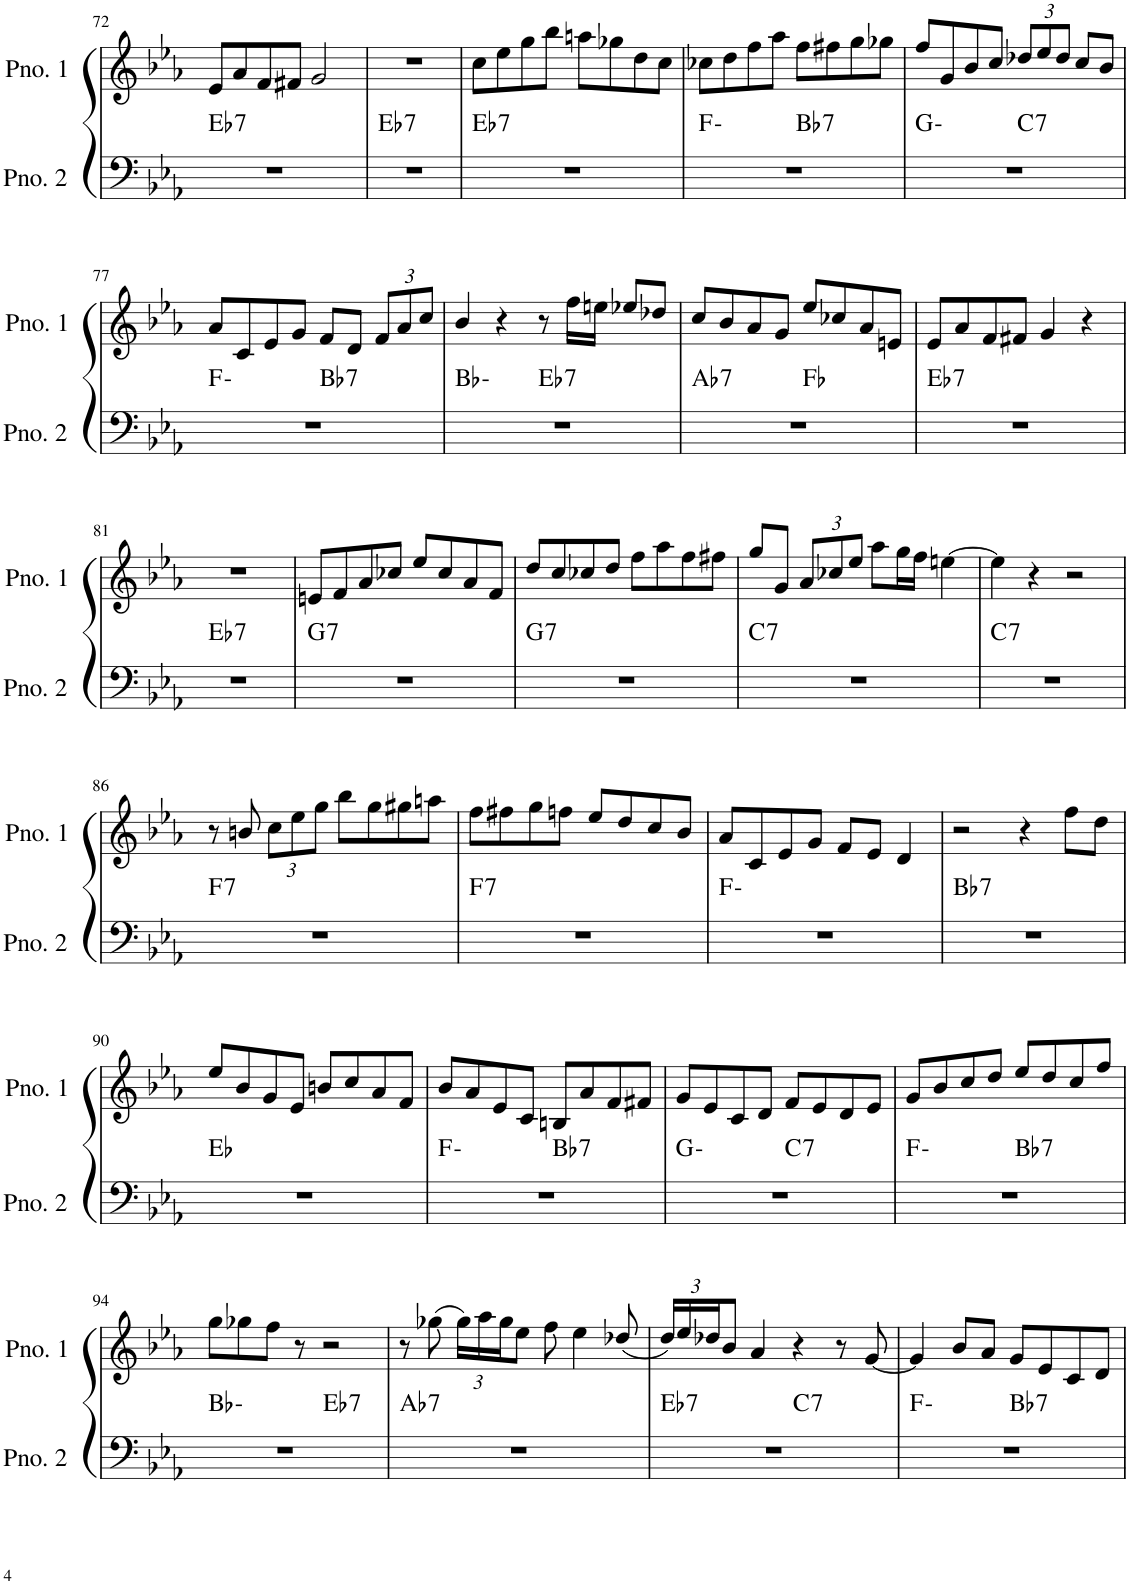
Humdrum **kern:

**kern	**harte	**kern
*part2	*part2	*part1
*staff2	*	*staff1
*I"ピアノ 2	*	*I"ピアノ 1
!!LO:PB:g=z
*clefF4	*	*clefG2
*k[b-e-a-]	*	*k[b-e-a-]
*M4/4	*	*M4/4
=72	=72	=72
!	!LO:H:kt=7	!
1r	Eb:7	8e-/L
.	.	8a-/
.	.	8f/
.	.	8f#X/J
.	.	2g/
=73	=73	=73
!	!LO:H:kt=7	!
1r	Eb:7	1r
=74	=74	=74
!	!LO:H:kt=7	!
1r	Eb:7	8cc\L
.	.	8ee-\
.	.	8gg\
.	.	8bb-\J
.	.	8aan\L
.	.	8gg-X\
.	.	8dd\
.	.	8cc\J
=75	=75	=75
*^	*	*
1r	2ryy	F:min	8cc-X\L
.	.	.	8dd\
.	.	.	8ff\
.	.	.	8aa-\J
!	!	!LO:H:kt=7	!
.	2ryy	Bb:7	8ff\L
.	.	.	8ff#X\
.	.	.	8gg\
.	.	.	8gg-X\J
=76	=76	=76	=76
1r	2ryy	G:min	8ff/L
.	.	.	8g/
.	.	.	8b-/
.	.	.	8cc/J
*	*	*	*Xbrackettup
!	!	!LO:H:kt=7	!
.	2ryy	C:7	12dd-X/L
.	.	.	12ee-/
.	.	.	12dd-/J
.	.	.	8cc/L
.	.	.	8b-/J
!!LO:LB:g=z
=77	=77	=77	=77
1r	2ryy	F:min	8a-/L
.	.	.	8c/
.	.	.	8e-/
.	.	.	8g/J
!	!	!LO:H:kt=7	!
.	2ryy	Bb:7	8f/L
.	.	.	8d/J
.	.	.	12f/L
.	.	.	12a-/
.	.	.	12cc/J
=78	=78	=78	=78
1r	2ryy	Bb:min	4b-/
.	.	.	4r
!	!	!LO:H:kt=7	!
.	2ryy	Eb:7	8r
.	.	.	16ff\LL
.	.	.	16een\JJ
.	.	.	8ee-X/L
.	.	.	8dd-X/J
=79	=79	=79	=79
!	!	!LO:H:kt=7	!
1r	2ryy	Ab:7	8cc/L
.	.	.	8b-/
.	.	.	8a-/
.	.	.	8g/J
.	2ryy	Fb:maj	8ee-/L
.	.	.	8cc-X/
.	.	.	8a-/
.	.	.	8en/J
=80	=80	=80	=80
!	!	!LO:H:kt=7	!
*v	*v	*	*
1r	Eb:7	8e-/L
.	.	8a-/
.	.	8f/
.	.	8f#X/J
.	.	4g/
.	.	4r
!!LO:LB:g=z
=81	=81	=81
!	!LO:H:kt=7	!
1r	Eb:7	1r
=82	=82	=82
!	!LO:H:kt=7	!
1r	G:7	8en/L
.	.	8f/
.	.	8a-/
.	.	8cc-X/J
.	.	8ee-/L
.	.	8cc-/
.	.	8a-/
.	.	8f/J
=83	=83	=83
!	!LO:H:kt=7	!
1r	G:7	8dd/L
.	.	8cc/
.	.	8cc-X/
.	.	8dd/J
.	.	8ff\L
.	.	8aa-\
.	.	8ff\
.	.	8ff#X\J
=84	=84	=84
!	!LO:H:kt=7	!
1r	C:7	8gg/L
.	.	8g/J
.	.	12a-/L
.	.	12cc-X/
.	.	12ee-/J
.	.	8aa-\L
.	.	16gg\L
.	.	16ff\JJ
.	.	[4een\
=85	=85	=85
!	!LO:H:kt=7	!
1r	C:7	4ee\]
.	.	4r
.	.	2r
!!LO:LB:g=z
=86	=86	=86
!	!LO:H:kt=7	!
1r	F:7	8r
.	.	8bn/
.	.	12cc\L
.	.	12ee-\
.	.	12gg\J
.	.	8bb-\L
.	.	8gg\
.	.	8gg#X\
.	.	8aan\J
=87	=87	=87
!	!LO:H:kt=7	!
1r	F:7	8ff\L
.	.	8ff#X\
.	.	8gg\
.	.	8ffn\J
.	.	8ee-/L
.	.	8dd/
.	.	8cc/
.	.	8b-/J
=88	=88	=88
1r	F:min	8a-/L
.	.	8c/
.	.	8e-/
.	.	8g/J
.	.	8f/L
.	.	8e-/J
.	.	4d/
=89	=89	=89
!	!LO:H:kt=7	!
1r	Bb:7	2r
.	.	4r
.	.	8ff\L
.	.	8dd\J
!!LO:LB:g=z
=90	=90	=90
1r	Eb:maj	8ee-/L
.	.	8b-/
.	.	8g/
.	.	8e-/J
.	.	8bn/L
.	.	8cc/
.	.	8a-/
.	.	8f/J
=91	=91	=91
*^	*	*
1r	2ryy	F:min	8b-/L
.	.	.	8a-/
.	.	.	8e-/
.	.	.	8c/J
!	!	!LO:H:kt=7	!
.	2ryy	Bb:7	8Bn/L
.	.	.	8a-/
.	.	.	8f/
.	.	.	8f#X/J
=92	=92	=92	=92
1r	2ryy	G:min	8g/L
.	.	.	8e-/
.	.	.	8c/
.	.	.	8d/J
!	!	!LO:H:kt=7	!
.	2ryy	C:7	8f/L
.	.	.	8e-/
.	.	.	8d/
.	.	.	8e-/J
=93	=93	=93	=93
1r	2ryy	F:min	8g/L
.	.	.	8b-/
.	.	.	8cc/
.	.	.	8dd/J
!	!	!LO:H:kt=7	!
.	2ryy	Bb:7	8ee-/L
.	.	.	8dd/
.	.	.	8cc/
.	.	.	8ff/J
!!LO:LB:g=z
=94	=94	=94	=94
1r	2ryy	Bb:min	8gg\L
.	.	.	8gg-X\
.	.	.	8ff\J
.	.	.	8r
!	!	!LO:H:kt=7	!
.	2ryy	Eb:7	2r
=95	=95	=95	=95
!	!	!LO:H:kt=7	!
*v	*v	*	*
1r	Ab:7	8r
.	.	(8gg-X\
.	.	24gg-\LL)
.	.	24aa-\
.	.	24gg-\J
.	.	8ee-\J
.	.	8ff\
.	.	4ee-\
.	.	(8dd-X/
=96	=96	=96
!	!LO:H:kt=7	!
*^	*	*
1r	2ryy	Eb:7	24dd/LL)
.	.	.	24ee-/
.	.	.	24dd-X/J
.	.	.	8b-/J
.	.	.	4a-/
!	!	!LO:H:kt=7	!
.	2ryy	C:7	4r
.	.	.	8r
.	.	.	[8g/
=97	=97	=97	=97
1r	2ryy	F:min	4g/]
.	.	.	8b-/L
.	.	.	8a-/J
!	!	!LO:H:kt=7	!
.	2ryy	Bb:7	8g/L
.	.	.	8e-/
.	.	.	8c/
.	.	.	8d/J
*v	*v	*	*
=	=	=
*-	*-	*-
